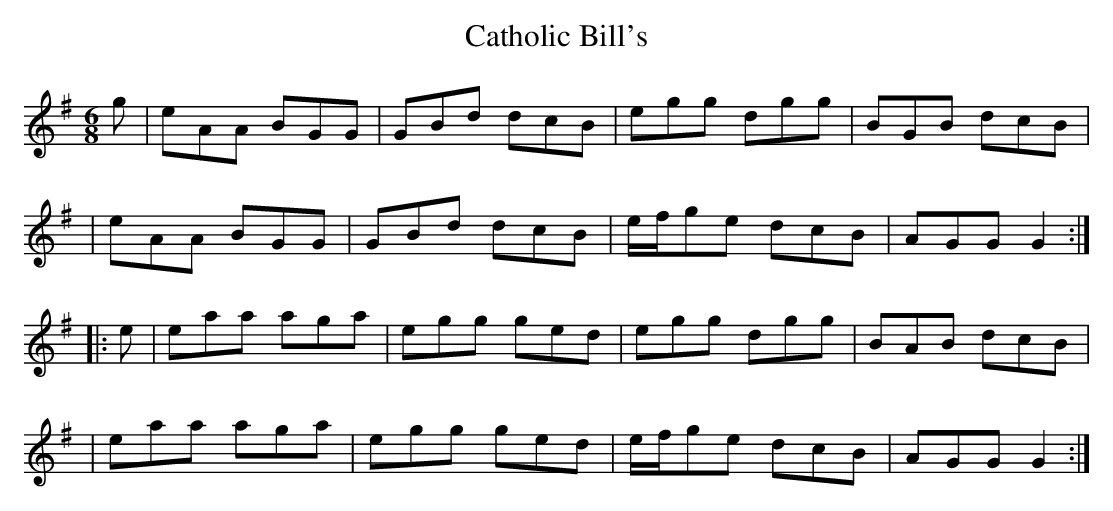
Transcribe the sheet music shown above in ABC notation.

X:1
T:Catholic Bill's
M:6/8
L:1/8
K:G
g \
| eAA BGG | GBd dcB | egg    dgg | BGB dcB |
| eAA BGG | GBd dcB | e/f/ge dcB | AGG G2 :|
|: e \
| eaa aga | egg ged | egg    dgg | BAB dcB |
| eaa aga | egg ged | e/f/ge dcB | AGG G2 :|
